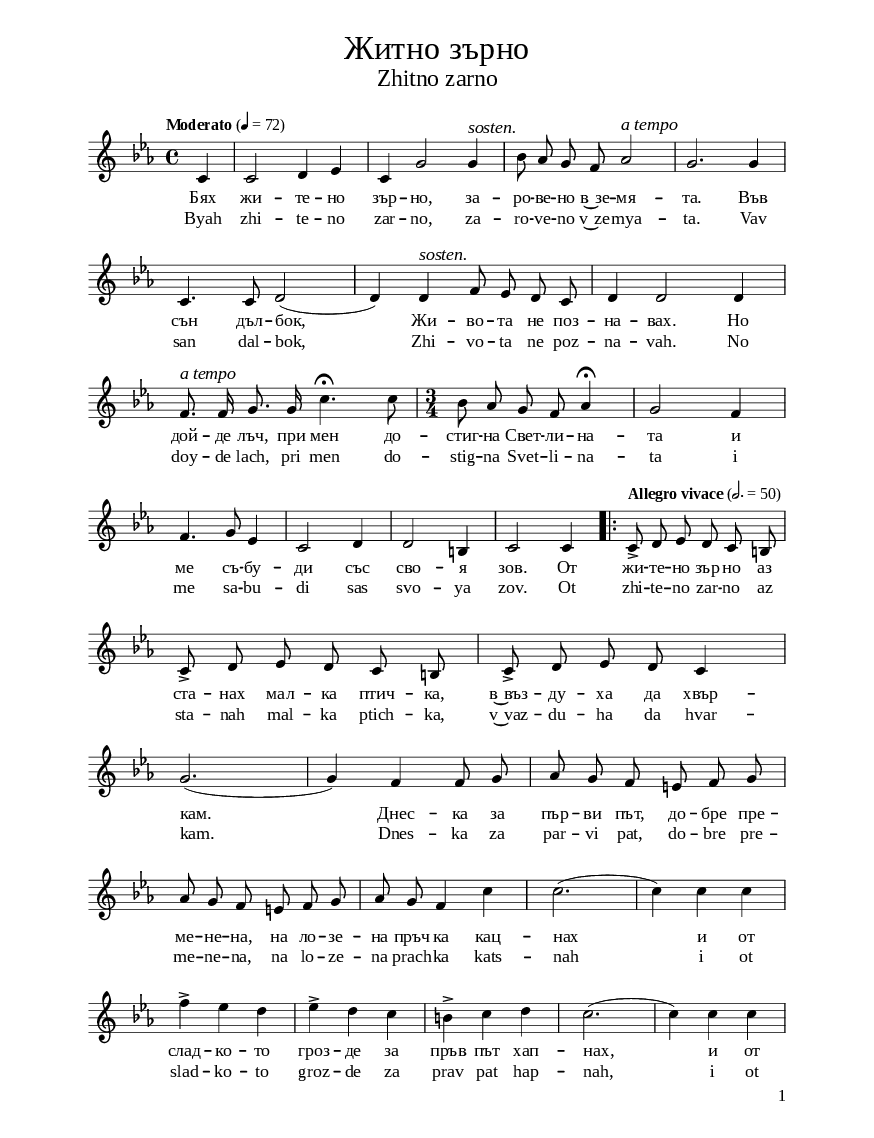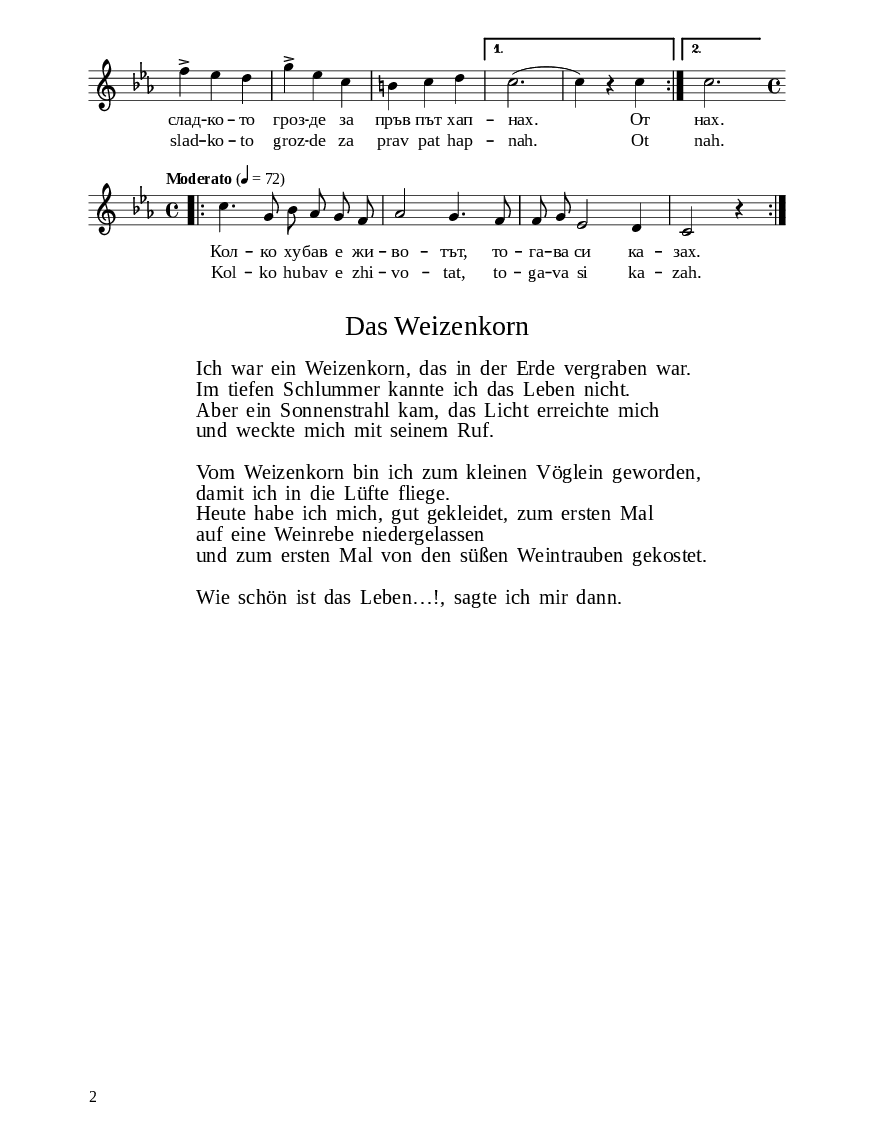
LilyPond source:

\version "2.24.0"

% include paper part and global functions
\include "include/globals.ily"

\bookpart {
  \include "include/bookpart-paper.ily"
  \score {
    \include "include/score-layout.ily"

    \new Voice \relative c' {
      \clef treble
      \key c \minor
      \time 4/4
      \tempoFunc "Moderato" 4 "72"
      \autoBeamOff
      \partial 4
      c4 | c2 d4 es | c g'2 g4^\markup { \large \italic "sosten."} | bes8 as g f as2^\markup { \large \italic "a tempo"} | g2. g4 | \break

      c,4. c8 d2 (| d4) d^\markup { \large \italic "sosten."} f8 es d c | d4 d2 d4 |\break

      f8.^\markup { \large \italic "a tempo"} f16 g8. g16 c4. \fermata c8 | \time 3/4 bes as g f as4 \fermata | g2 f4 | \break

      f4. g8 es4 | c2 d4 | d2 b4 | c2 c4 | \repeat volta 2 {

        \tempoFunc "Allegro vivace" 2. "50"
        c8 -> d es d c b | |\break

        c -> d es d c  b | c -> d es d c 4 | \break

        g'2. (|g4) f f8 g8 | as g f e f g | \break

        as8 g f e f g | as g f4 c'4 | c2. (| c4) c c | \break

        f -> es d | es -> d c | b -> c d | c2. ( | c4)  c c  | \break

        f -> es d | g -> es c | b c d |
      }
      \alternative {
        {
          c2. ( | c4)  r4 c4  |
        }  {c2. \bar "||"  \break }
      }

      \repeat volta 2 {
        \time 4/4
        \tempoFunc "Moderato" 4 "72"
        \bar ".|:" c4. g8 bes as g f | as2 g4. f8 | f g es2 d4 | c2 r4
      }
    }

    \addlyrics {
      Бях жи -- те -- но зър -- но, за -- ро -- ве -- но в~зе -- мя -- та.

      Във сън дъл -- бок, Жи -- во -- та не поз -- на -- вах.

      Но дой -- де лъч, при мен до -- стиг -- на Свет -- ли -- на -- та

      и ме съ -- бу -- ди със сво -- я зов.

      От жи -- те -- но зър -- но аз ста -- нах мал -- ка птич -- ка,

      в~въз -- ду -- ха да хвър -- кам.

      Днес -- ка за пър -- ви път, до -- бре пре -- ме -- не -- на,

      на ло -- зе -- на пръч -- ка кац -- нах и от слад -- ко -- то гроз -- де

      за пръв път хап -- нах, и от слад -- ко -- то гроз -- де

      за пръв път хап -- нах. От нах.

      Кол -- ко ху -- бав е жи -- во -- тът, то -- га -- ва си ка -- зах.}
      \addlyrics {
        Byah zhi -- te -- no zar -- no, za -- ro -- ve -- no v~ze -- mya -- ta.

        Vav san dal -- bok, Zhi -- vo -- ta ne poz -- na -- vah.

        No doy -- de lach, pri men do -- stig -- na Svet -- li -- na -- ta

        i me sa -- bu -- di sas svo -- ya zov.

        Ot zhi -- te -- no zar -- no az sta -- nah mal -- ka ptich -- ka,

        v~vaz -- du -- ha da hvar -- kam.

        Dnes -- ka za par -- vi pat, do -- bre pre -- me -- ne -- na,

        na lo -- ze -- na prach -- ka kats -- nah i ot slad -- ko -- to groz -- de

        za prav pat hap -- nah, i ot slad -- ko -- to groz -- de

        za prav pat hap -- nah. Ot nah.

        Kol -- ko hu -- bav e zhi -- vo -- tat, to -- ga -- va si ka -- zah.}

        \header {
          title = \titleFunc "Житно зърно" "Zhitno zarno"
        }

        \midi{}

      } % score



      % include foreign translation(s) of the song
      \version "2.24.0"

\markup \fill-line { \fontsize #deTitleFontSize "Das Weizenkorn" }
\markup \null
\markup \null
\markup \fontsize #deCoupletFontSize {
  \hspace #8
  \override #`(baseline-skip . ,deCoupletBaselineSkip)

  \column {

 \line { "   "Ich war ein Weizenkorn, das in der Erde vergraben war.}

 \line { "   "Im tiefen Schlummer kannte ich das Leben nicht.}

 \line { "   "Aber ein Sonnenstrahl kam, das Licht erreichte mich}

 \line { "   "und weckte mich mit seinem Ruf. }
 \line { " " }

 \line { "   "Vom Weizenkorn bin ich zum kleinen Vöglein geworden,}

 \line { "   "damit ich in die Lüfte fliege. }

 \line { "   "Heute habe ich mich, gut gekleidet, zum ersten Mal}

 \line { "   "auf eine Weinrebe niedergelassen }

 \line { "   "und zum ersten Mal von den süßen Weintrauben gekostet.}
 \line { " " }

 \line { "   "Wie schön ist das Leben…!, sagte ich mir dann. }


  }
}


    } % bookpart

    % Più mosso
    %
